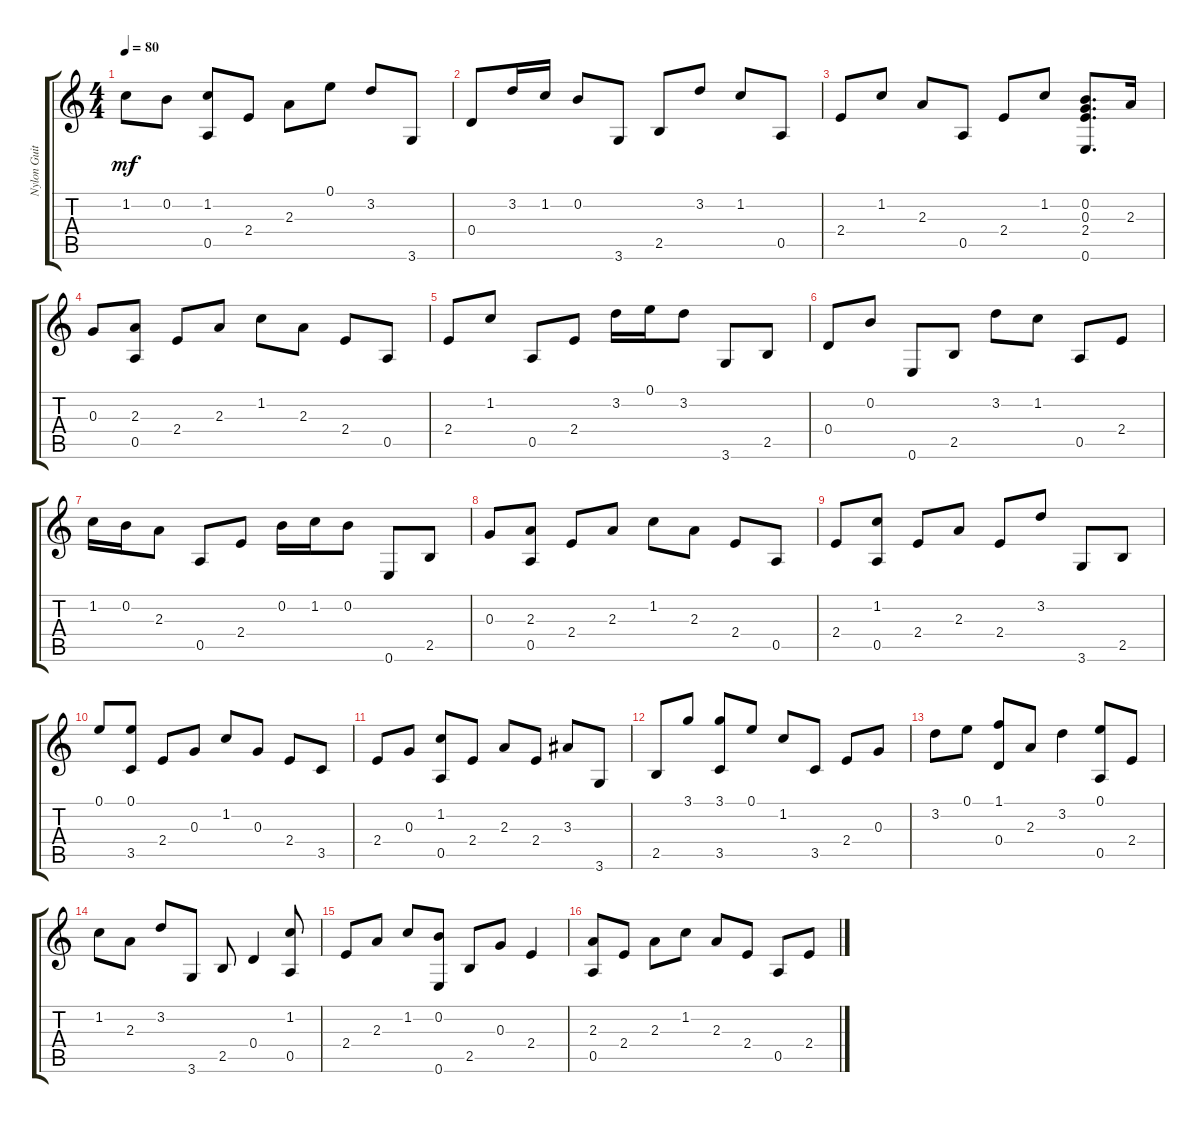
\track ("Nylon Guitar" "Nylon Guit") {instrument acousticguitarnylon}
\staff {score tabs}
\tuning (E4 B3 G3 D3 A2 E2) {hide}
\ts (4 4)
\tempo 80
\clef g2
\ks c
1.2.8{dy mf instrument acousticguitarnylon} 0.2.8 (1.2 0.5).8 2.4.8 2.3.8 0.1.8 3.2.8 3.6.8 |
0.4.8 3.2.16 1.2.16 0.2.8 3.6.8 2.5.8 3.2.8 1.2.8 0.5.8 |
2.4.8 1.2.8 2.3.8 0.5.8 2.4.8 1.2.8 (0.2 0.3 2.4 0.6).8{d} 2.3.16 |
0.3.8 (2.3 0.5).8 2.4.8 2.3.8 1.2.8 2.3.8 2.4.8 0.5.8 |
2.4.8 1.2.8 0.5.8 2.4.8 3.2.16 0.1.16 3.2.8 3.6.8 2.5.8 |
0.4.8 0.2.8 0.6.8 2.5.8 3.2.8 1.2.8 0.5.8 2.4.8 |
1.2.16 0.2.16 2.3.8 0.5.8 2.4.8 0.2.16 1.2.16 0.2.8 0.6.8 2.5.8 |
0.3.8 (2.3 0.5).8 2.4.8 2.3.8 1.2.8 2.3.8 2.4.8 0.5.8 |
2.4.8 (1.2 0.5).8 2.4.8 2.3.8 2.4.8 3.2.8 3.6.8 2.5.8 |
0.1.8 (0.1 3.5).8 2.4.8 0.3.8 1.2.8 0.3.8 2.4.8 3.5.8 |
2.4.8 0.3.8 (1.2 0.5).8 2.4.8 2.3.8 2.4.8 3.3.8 3.6.8 |
2.5.8 3.1.8 (3.1 3.5).8 0.1.8 1.2.8 3.5.8 2.4.8 0.3.8 |
3.2.8 0.1.8 (1.1 0.4).8 2.3.8 3.2.4 (0.1 0.5).8 2.4.8 |
1.2.8 2.3.8 3.2.8 3.6.8 2.5.8 0.4.4 (1.2 0.5).8 |
2.4.8 2.3.8 1.2.8 (0.2 0.6).8 2.5.8 0.3.8 2.4.4 |
(2.3 0.5).8 2.4.8 2.3.8 1.2.8 2.3.8 2.4.8 0.5.8 2.4.8
